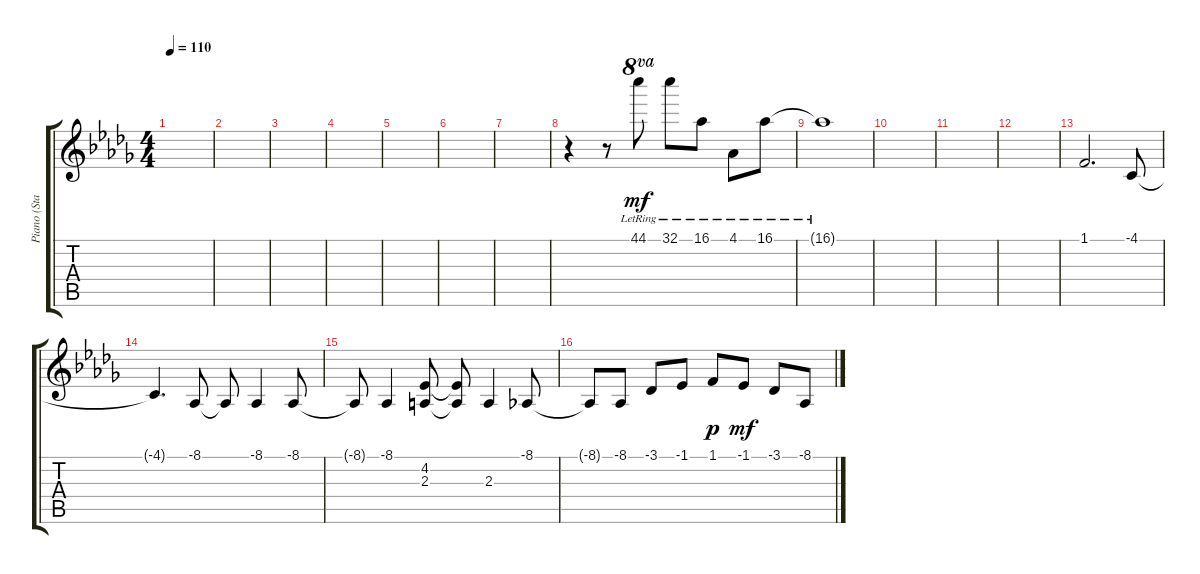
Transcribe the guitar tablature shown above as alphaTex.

\track ("Piano (Staff 1)" "Piano (Sta") {instrument acousticgrandpiano}
\staff {score tabs}
\tuning (E4 B3 G3 D3 A2 E2) {hide}
\ts (4 4)
\tempo 110
\clef g2
\ks db
|
|
|
|
\section ("" "")
|
|
|
r.4 r.8 44.1{lr}.8{ot 8va dy mf} 32.1{lr}.8 16.1{lr}.8 4.1{lr}.8 16.1{lr}.8 |
16.1{lr t}.1 |
|
|
|
1.1.2{d} -4.1.8 |
-4.1{t}.4{d} -8.1.8 -8.1{t}.8 -8.1.4 -8.1.8 |
-8.1{t}.8 -8.1.4 (4.2 2.3).8 (4.2{t} 2.3{t}).8 2.3.4 -8.1.8 |
-8.1{t}.8 -8.1.8 -3.1.8 -1.1.8 1.1.8{dy p} -1.1.8{dy mf} -3.1.8 -8.1.8
